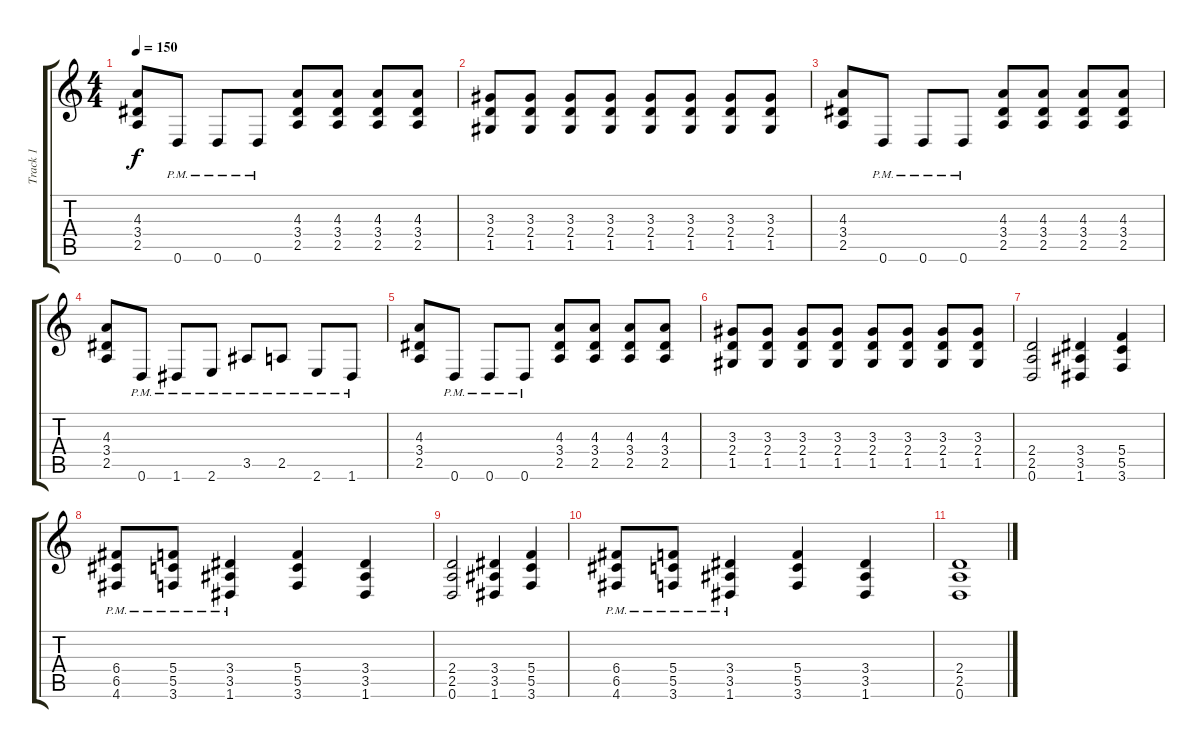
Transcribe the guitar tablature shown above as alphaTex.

\track ("Track 1" "Track 1") {instrument distortionguitar}
\staff {score tabs}
\tuning (D4 A3 F3 C3 G2 D2) {hide}
\ts (4 4)
\tempo 150
\clef g2
\ks c
(4.3 3.4 2.5).8{dy f} 0.6{pm}.8 0.6{pm}.8 0.6{pm}.8 (4.3 3.4 2.5).8 (4.3 3.4 2.5).8 (4.3 3.4 2.5).8 (4.3 3.4 2.5).8 |
(3.3 2.4 1.5).8 (3.3 2.4 1.5).8 (3.3 2.4 1.5).8 (3.3 2.4 1.5).8 (3.3 2.4 1.5).8 (3.3 2.4 1.5).8 (3.3 2.4 1.5).8 (3.3 2.4 1.5).8 |
(4.3 3.4 2.5).8 0.6{pm}.8 0.6{pm}.8 0.6{pm}.8 (4.3 3.4 2.5).8 (4.3 3.4 2.5).8 (4.3 3.4 2.5).8 (4.3 3.4 2.5).8 |
(4.3 3.4 2.5).8 0.6{pm}.8 1.6{pm}.8 2.6{pm}.8 3.5{pm}.8 2.5{pm}.8 2.6{pm}.8 1.6{pm}.8 |
(4.3 3.4 2.5).8 0.6{pm}.8 0.6{pm}.8 0.6{pm}.8 (4.3 3.4 2.5).8 (4.3 3.4 2.5).8 (4.3 3.4 2.5).8 (4.3 3.4 2.5).8 |
(3.3 2.4 1.5).8 (3.3 2.4 1.5).8 (3.3 2.4 1.5).8 (3.3 2.4 1.5).8 (3.3 2.4 1.5).8 (3.3 2.4 1.5).8 (3.3 2.4 1.5).8 (3.3 2.4 1.5).8 |
(2.4 2.5 0.6).2 (3.4 3.5 1.6).4 (5.4 5.5 3.6).4 |
(6.4{pm} 6.5{pm} 4.6{pm}).8 (5.4{pm} 5.5{pm} 3.6{pm}).8 (3.4{pm} 3.5{pm} 1.6{pm}).4 (5.4 5.5 3.6).4 (3.4 3.5 1.6).4 |
(2.4 2.5 0.6).2 (3.4 3.5 1.6).4 (5.4 5.5 3.6).4 |
(6.4{pm} 6.5{pm} 4.6{pm}).8 (5.4{pm} 5.5{pm} 3.6{pm}).8 (3.4{pm} 3.5{pm} 1.6{pm}).4 (5.4 5.5 3.6).4 (3.4 3.5 1.6).4 |
(2.4 2.5 0.6).1
